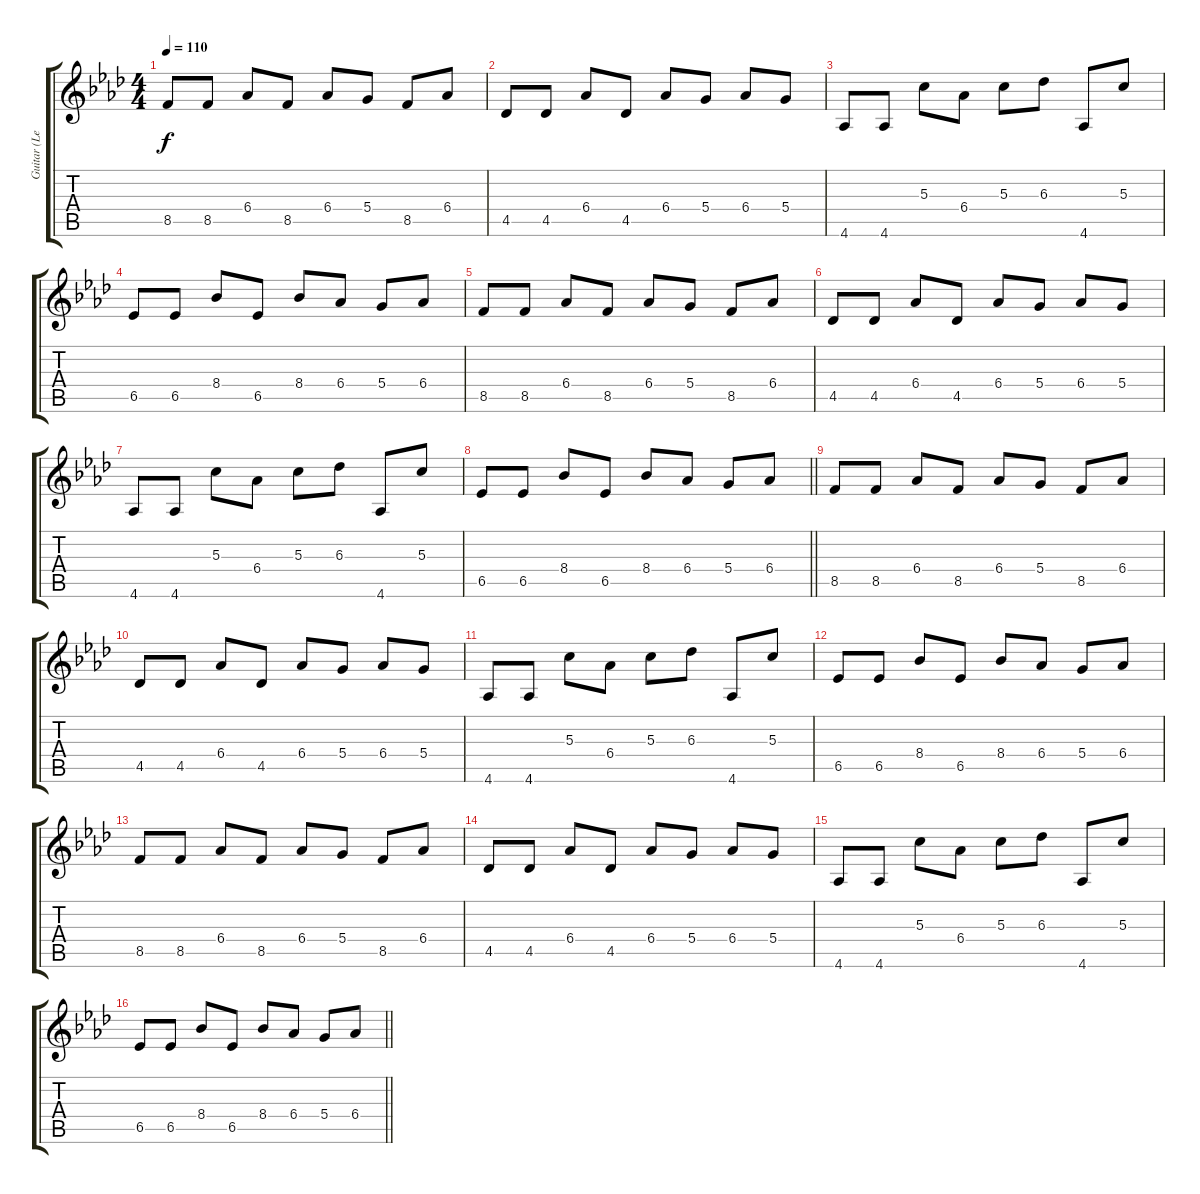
\track ("Guitar (Lead)" "Guitar (Le") {instrument distortionguitar}
\staff {score tabs}
\tuning (E4 B3 G3 D3 A2 E2) {hide}
\ts (4 4)
\tempo 110
\clef g2
\ks fminor
8.5.8{dy f} 8.5.8 6.4.8 8.5.8 6.4.8 5.4.8 8.5.8 6.4.8 |
4.5.8 4.5.8 6.4.8 4.5.8 6.4.8 5.4.8 6.4.8 5.4.8 |
4.6.8 4.6.8 5.3.8 6.4.8 5.3.8 6.3.8 4.6.8 5.3.8 |
6.5.8{volume 12} 6.5.8 8.4.8 6.5.8 8.4.8 6.4.8 5.4.8 6.4.8 |
8.5.8 8.5.8 6.4.8 8.5.8 6.4.8 5.4.8 8.5.8 6.4.8 |
4.5.8 4.5.8 6.4.8 4.5.8 6.4.8 5.4.8 6.4.8 5.4.8 |
4.6.8 4.6.8 5.3.8 6.4.8 5.3.8 6.3.8 4.6.8 5.3.8 |
\barLineRight lightlight
6.5.8 6.5.8 8.4.8 6.5.8 8.4.8 6.4.8 5.4.8 6.4.8 |
8.5.8{volume 8} 8.5.8 6.4.8 8.5.8 6.4.8 5.4.8 8.5.8 6.4.8 |
4.5.8 4.5.8 6.4.8 4.5.8 6.4.8 5.4.8 6.4.8 5.4.8 |
4.6.8 4.6.8 5.3.8 6.4.8 5.3.8 6.3.8 4.6.8 5.3.8 |
6.5.8 6.5.8 8.4.8 6.5.8 8.4.8 6.4.8 5.4.8 6.4.8 |
8.5.8 8.5.8 6.4.8 8.5.8 6.4.8 5.4.8 8.5.8 6.4.8 |
4.5.8{volume 4} 4.5.8 6.4.8 4.5.8 6.4.8 5.4.8 6.4.8 5.4.8 |
4.6.8 4.6.8 5.3.8 6.4.8 5.3.8 6.3.8 4.6.8 5.3.8 |
\barLineRight lightlight
6.5.8 6.5.8 8.4.8 6.5.8 8.4.8 6.4.8 5.4.8 6.4.8
